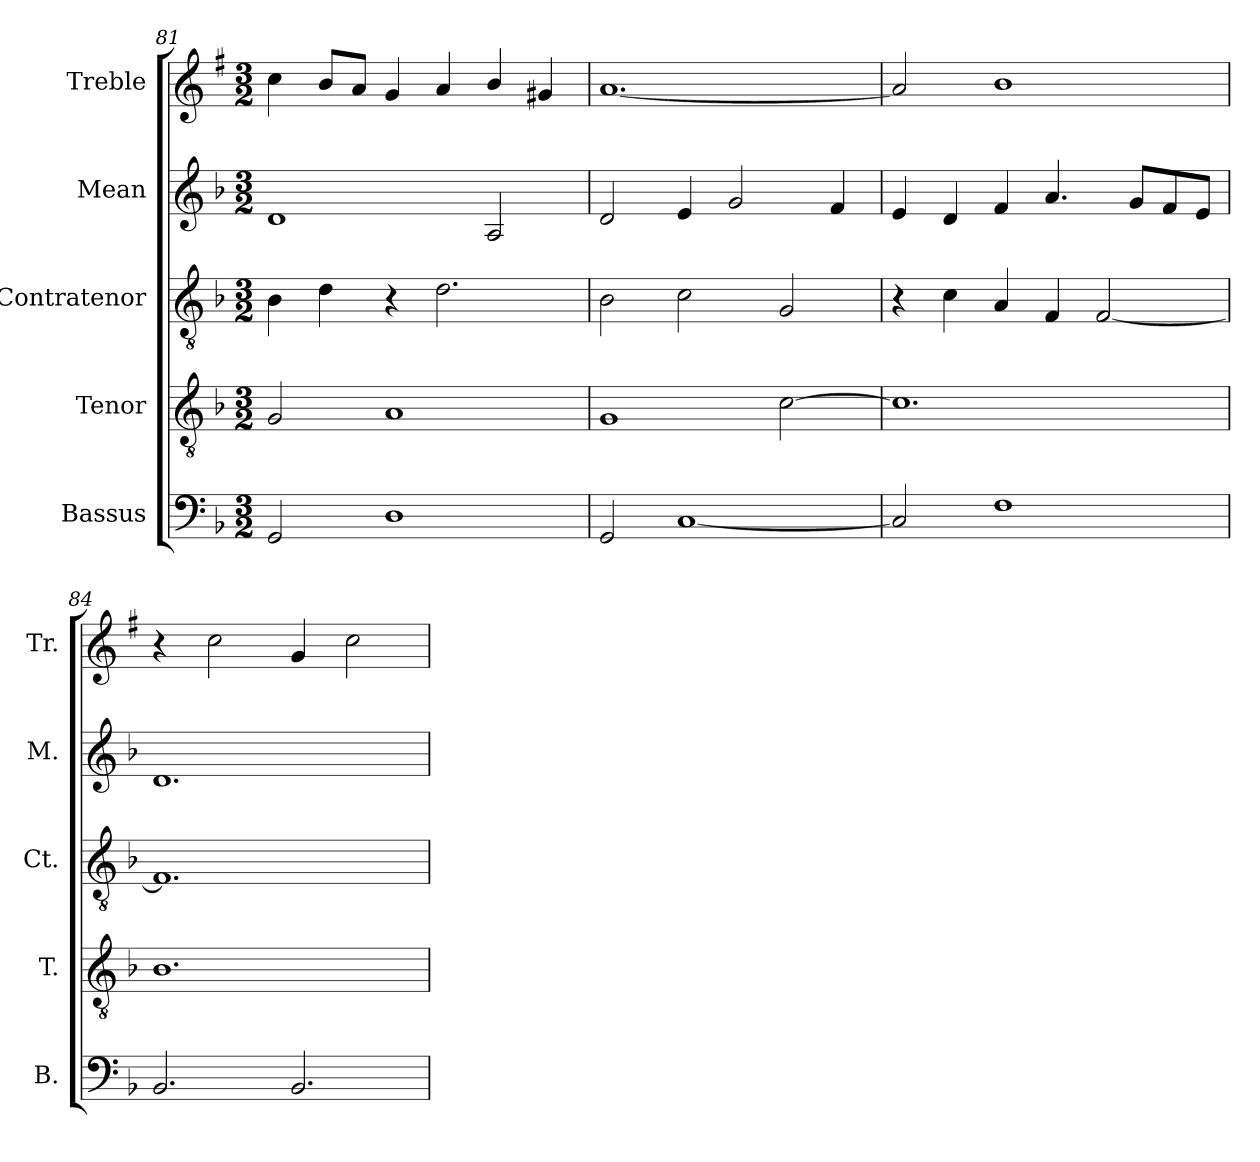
**kern	**kern	**kern	**kern	**kern
*part5	*part4	*part3	*part2	*part1
*staff5	*staff4	*staff3	*staff2	*staff1
*I"Bassus	*I"Tenor	*I"Contratenor	*I"Mean	*I"Treble
*I'B.	*I'T.	*I'Ct.	*I'M.	*I'Tr.
!!LO:LB:g=z
*clefF4	*clefGv2	*clefGv2	*clefG2	*clefG2
*ITrd7c12	*	*	*	*ITrd1c2
*k[b-]	*k[b-]	*k[b-]	*k[b-]	*k[b-]
*F:	*F:	*F:	*F:	*F:
*M3/2	*M3/2	*M3/2	*M3/2	*M3/2
=81	=81	=81	=81	=81
2GGG/	2G/	4B-\	1d	4b-\
.	.	4d\	.	8a/L
.	.	.	.	8g/J
1DD	1A	4r	.	4f/
.	.	2.d\	.	4g/
.	.	.	2A/	4a/
.	.	.	.	4f#/
=82	=82	=82	=82	=82
2GGG/	1G	2B-\	2d/	[<1.g
[<1CC	.	2c\	4e/	.
.	.	.	2g/	.
.	[>2c\	2G/	.	.
.	.	.	4f/	.
=83	=83	=83	=83	=83
2CC/]	1.c]	4r	4e/	2g/]
.	.	4c\	4d/	.
1FF	.	4A/	4f/	1a
.	.	4F/	4.a/	.
.	.	[<2F/	.	.
.	.	.	8g/L	.
.	.	.	8f/	.
.	.	.	8e/J	.
=84	=84	=84	=84	=84
2.BBB-/	1.B-	1.F]	1.d	4r
.	.	.	.	2b-\
2.BBB-/	.	.	.	4f/
.	.	.	.	2b-\
=	=	=	=	=
*-	*-	*-	*-	*-
